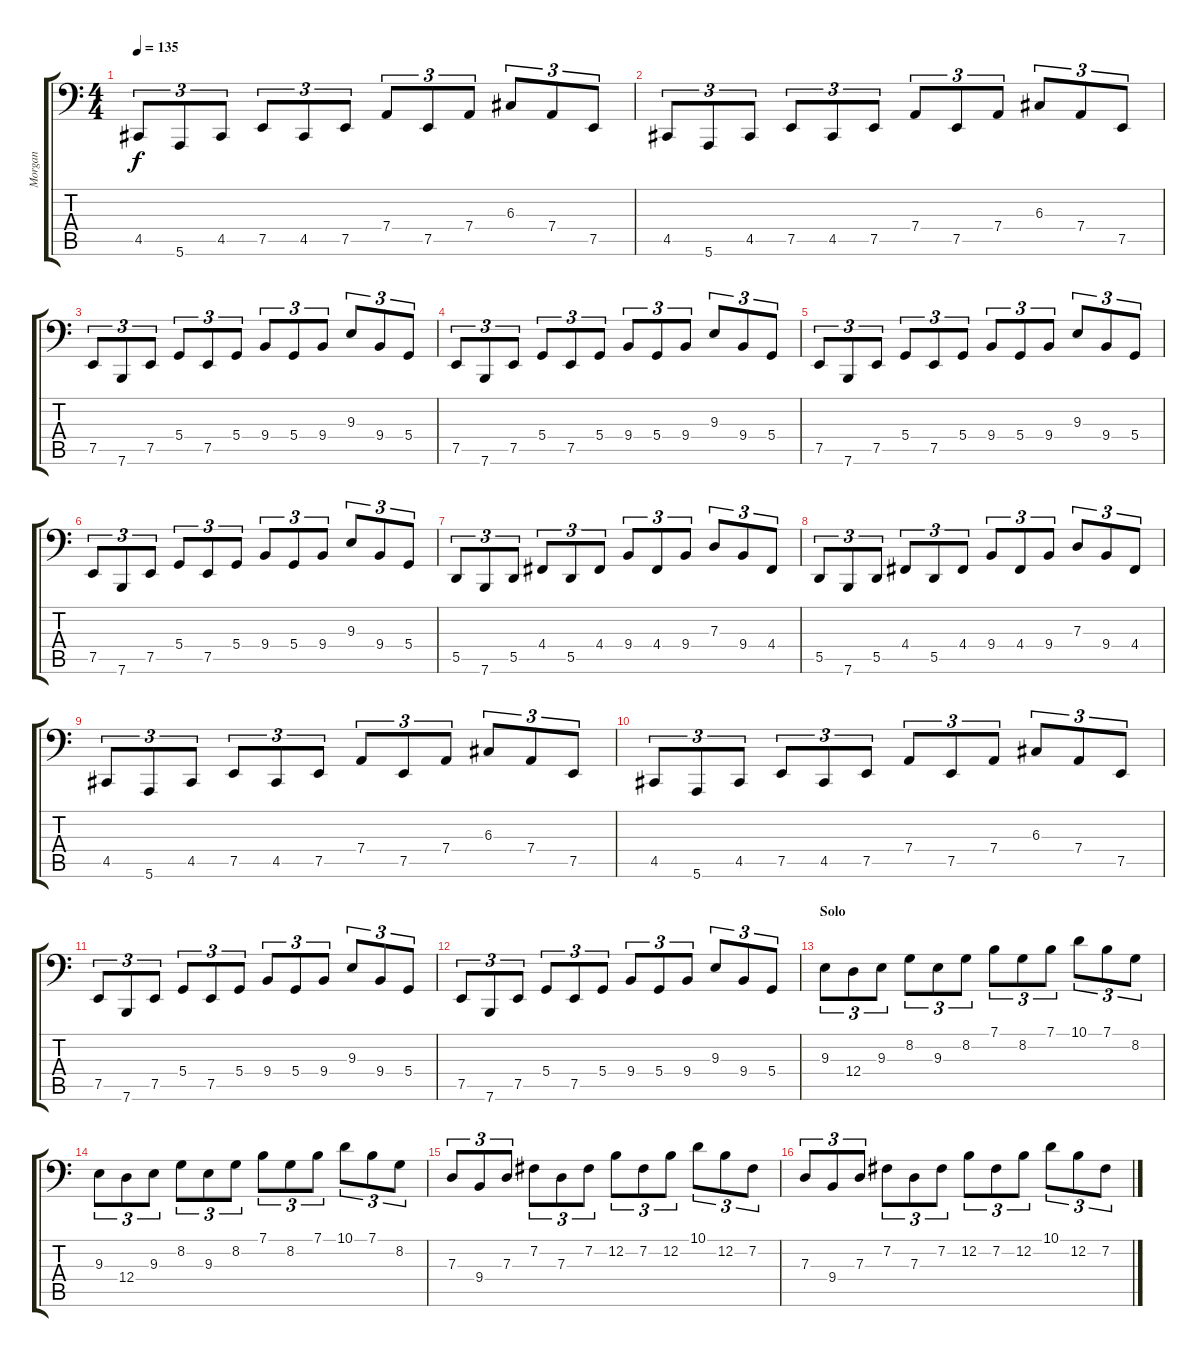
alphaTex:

\track ("Morgan" "Morgan") {instrument lead2sawtooth}
\staff {score tabs}
\tuning (E3 B2 G2 D2 A1 E1) {hide}
\ts (4 4)
\tempo 135
\clef f4
\ks c
4.5.8{tu (3 2) dy f} 5.6.8{tu (3 2)} 4.5.8{tu (3 2)} 7.5.8{tu (3 2)} 4.5.8{tu (3 2)} 7.5.8{tu (3 2)} 7.4.8{tu (3 2)} 7.5.8{tu (3 2)} 7.4.8{tu (3 2)} 6.3.8{tu (3 2)} 7.4.8{tu (3 2)} 7.5.8{tu (3 2)} |
4.5.8{tu (3 2)} 5.6.8{tu (3 2)} 4.5.8{tu (3 2)} 7.5.8{tu (3 2)} 4.5.8{tu (3 2)} 7.5.8{tu (3 2)} 7.4.8{tu (3 2)} 7.5.8{tu (3 2)} 7.4.8{tu (3 2)} 6.3.8{tu (3 2)} 7.4.8{tu (3 2)} 7.5.8{tu (3 2)} |
7.5.8{tu (3 2)} 7.6.8{tu (3 2)} 7.5.8{tu (3 2)} 5.4.8{tu (3 2)} 7.5.8{tu (3 2)} 5.4.8{tu (3 2)} 9.4.8{tu (3 2)} 5.4.8{tu (3 2)} 9.4.8{tu (3 2)} 9.3.8{tu (3 2)} 9.4.8{tu (3 2)} 5.4.8{tu (3 2)} |
7.5.8{tu (3 2)} 7.6.8{tu (3 2)} 7.5.8{tu (3 2)} 5.4.8{tu (3 2)} 7.5.8{tu (3 2)} 5.4.8{tu (3 2)} 9.4.8{tu (3 2)} 5.4.8{tu (3 2)} 9.4.8{tu (3 2)} 9.3.8{tu (3 2)} 9.4.8{tu (3 2)} 5.4.8{tu (3 2)} |
7.5.8{tu (3 2)} 7.6.8{tu (3 2)} 7.5.8{tu (3 2)} 5.4.8{tu (3 2)} 7.5.8{tu (3 2)} 5.4.8{tu (3 2)} 9.4.8{tu (3 2)} 5.4.8{tu (3 2)} 9.4.8{tu (3 2)} 9.3.8{tu (3 2)} 9.4.8{tu (3 2)} 5.4.8{tu (3 2)} |
7.5.8{tu (3 2)} 7.6.8{tu (3 2)} 7.5.8{tu (3 2)} 5.4.8{tu (3 2)} 7.5.8{tu (3 2)} 5.4.8{tu (3 2)} 9.4.8{tu (3 2)} 5.4.8{tu (3 2)} 9.4.8{tu (3 2)} 9.3.8{tu (3 2)} 9.4.8{tu (3 2)} 5.4.8{tu (3 2)} |
5.5.8{tu (3 2)} 7.6.8{tu (3 2)} 5.5.8{tu (3 2)} 4.4.8{tu (3 2)} 5.5.8{tu (3 2)} 4.4.8{tu (3 2)} 9.4.8{tu (3 2)} 4.4.8{tu (3 2)} 9.4.8{tu (3 2)} 7.3.8{tu (3 2)} 9.4.8{tu (3 2)} 4.4.8{tu (3 2)} |
5.5.8{tu (3 2)} 7.6.8{tu (3 2)} 5.5.8{tu (3 2)} 4.4.8{tu (3 2)} 5.5.8{tu (3 2)} 4.4.8{tu (3 2)} 9.4.8{tu (3 2)} 4.4.8{tu (3 2)} 9.4.8{tu (3 2)} 7.3.8{tu (3 2)} 9.4.8{tu (3 2)} 4.4.8{tu (3 2)} |
4.5.8{tu (3 2)} 5.6.8{tu (3 2)} 4.5.8{tu (3 2)} 7.5.8{tu (3 2)} 4.5.8{tu (3 2)} 7.5.8{tu (3 2)} 7.4.8{tu (3 2)} 7.5.8{tu (3 2)} 7.4.8{tu (3 2)} 6.3.8{tu (3 2)} 7.4.8{tu (3 2)} 7.5.8{tu (3 2)} |
4.5.8{tu (3 2)} 5.6.8{tu (3 2)} 4.5.8{tu (3 2)} 7.5.8{tu (3 2)} 4.5.8{tu (3 2)} 7.5.8{tu (3 2)} 7.4.8{tu (3 2)} 7.5.8{tu (3 2)} 7.4.8{tu (3 2)} 6.3.8{tu (3 2)} 7.4.8{tu (3 2)} 7.5.8{tu (3 2)} |
7.5.8{tu (3 2)} 7.6.8{tu (3 2)} 7.5.8{tu (3 2)} 5.4.8{tu (3 2)} 7.5.8{tu (3 2)} 5.4.8{tu (3 2)} 9.4.8{tu (3 2)} 5.4.8{tu (3 2)} 9.4.8{tu (3 2)} 9.3.8{tu (3 2)} 9.4.8{tu (3 2)} 5.4.8{tu (3 2)} |
7.5.8{tu (3 2)} 7.6.8{tu (3 2)} 7.5.8{tu (3 2)} 5.4.8{tu (3 2)} 7.5.8{tu (3 2)} 5.4.8{tu (3 2)} 9.4.8{tu (3 2)} 5.4.8{tu (3 2)} 9.4.8{tu (3 2)} 9.3.8{tu (3 2)} 9.4.8{tu (3 2)} 5.4.8{tu (3 2)} |
\section ("" "Solo")
9.3.8{tu (3 2)} 12.4.8{tu (3 2)} 9.3.8{tu (3 2)} 8.2.8{tu (3 2)} 9.3.8{tu (3 2)} 8.2.8{tu (3 2)} 7.1.8{tu (3 2)} 8.2.8{tu (3 2)} 7.1.8{tu (3 2)} 10.1.8{tu (3 2)} 7.1.8{tu (3 2)} 8.2.8{tu (3 2)} |
9.3.8{tu (3 2)} 12.4.8{tu (3 2)} 9.3.8{tu (3 2)} 8.2.8{tu (3 2)} 9.3.8{tu (3 2)} 8.2.8{tu (3 2)} 7.1.8{tu (3 2)} 8.2.8{tu (3 2)} 7.1.8{tu (3 2)} 10.1.8{tu (3 2)} 7.1.8{tu (3 2)} 8.2.8{tu (3 2)} |
7.3.8{tu (3 2)} 9.4.8{tu (3 2)} 7.3.8{tu (3 2)} 7.2.8{tu (3 2)} 7.3.8{tu (3 2)} 7.2.8{tu (3 2)} 12.2.8{tu (3 2)} 7.2.8{tu (3 2)} 12.2.8{tu (3 2)} 10.1.8{tu (3 2)} 12.2.8{tu (3 2)} 7.2.8{tu (3 2)} |
7.3.8{tu (3 2)} 9.4.8{tu (3 2)} 7.3.8{tu (3 2)} 7.2.8{tu (3 2)} 7.3.8{tu (3 2)} 7.2.8{tu (3 2)} 12.2.8{tu (3 2)} 7.2.8{tu (3 2)} 12.2.8{tu (3 2)} 10.1.8{tu (3 2)} 12.2.8{tu (3 2)} 7.2.8{tu (3 2)}
